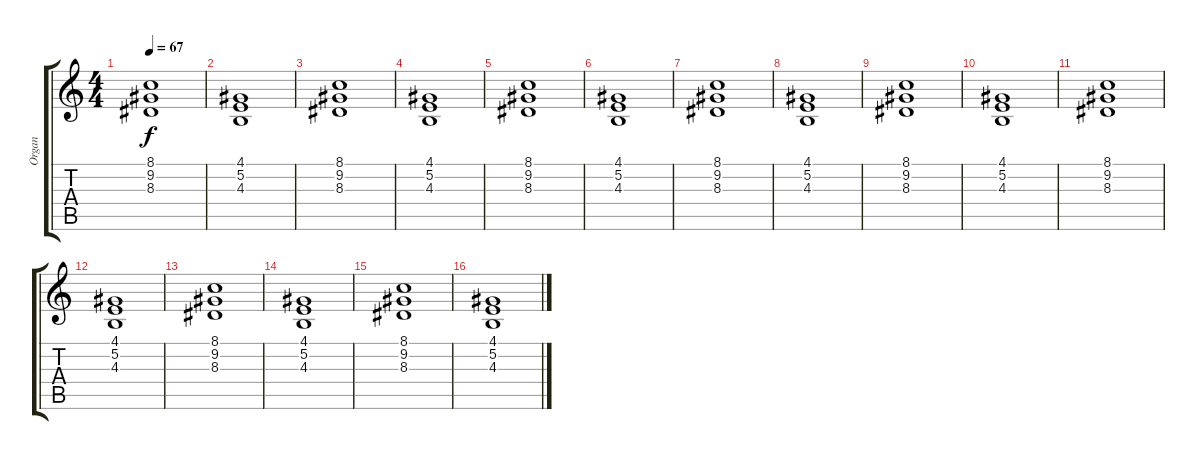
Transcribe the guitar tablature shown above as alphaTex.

\track ("Organ" "Organ") {instrument drawbarorgan}
\staff {score tabs}
\tuning (E4 B3 G3 D3 A2 D2) {hide}
\ts (4 4)
\tempo 67
\clef g2
\ks c
(8.1 9.2 8.3).1{dy f} |
(4.1 5.2 4.3).1 |
(8.1 9.2 8.3).1 |
(4.1 5.2 4.3).1 |
(8.1 9.2 8.3).1 |
(4.1 5.2 4.3).1 |
(8.1 9.2 8.3).1 |
(4.1 5.2 4.3).1 |
(8.1 9.2 8.3).1 |
(4.1 5.2 4.3).1 |
(8.1 9.2 8.3).1 |
(4.1 5.2 4.3).1 |
(8.1 9.2 8.3).1 |
(4.1 5.2 4.3).1 |
(8.1 9.2 8.3).1 |
(4.1 5.2 4.3).1
